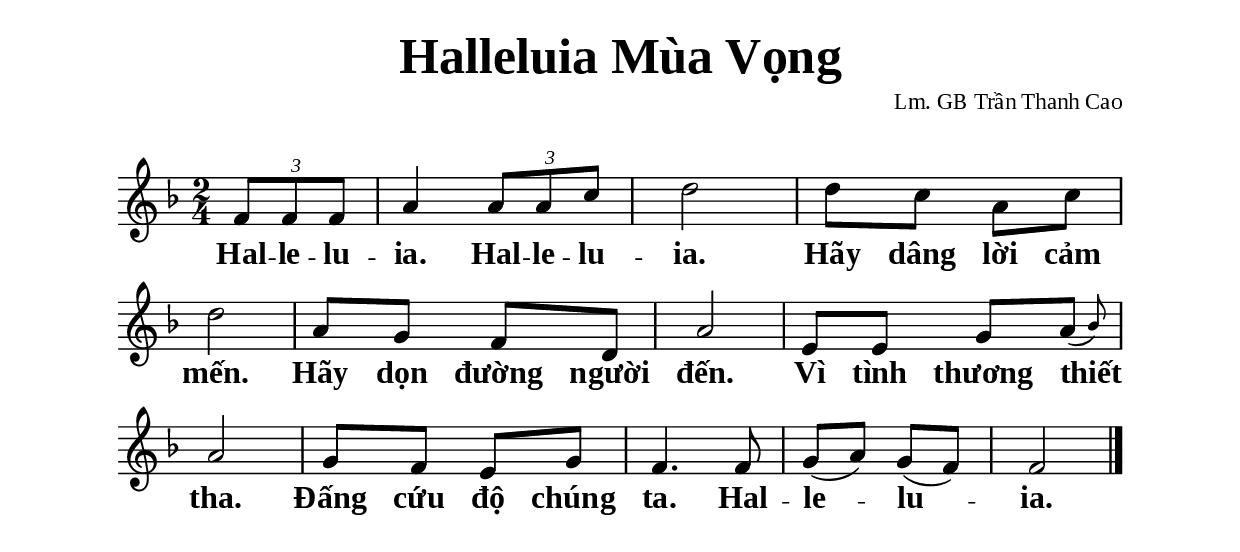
% Cài đặt chung
\version "2.20.0"
\include "english.ly"

\header {
  title = \markup { \fontsize #3 "Halleluia Mùa Vọng" }
  poet = " "
  composer = "Lm. GB Trần Thanh Cao"
  arranger = " "
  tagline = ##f
}

\paper {
  #(set-paper-size "a4")
  top-margin = 10\mm
  bottom-margin = 10\mm
  left-margin = 20\mm
  right-margin = 20\mm
  indent = #0
  #(define fonts
    (make-pango-font-tree
      "Liberation Serif"
      "Liberation Serif"
      "Liberation Serif"
      (/ 20 20)))
  page-count = #1
}

% Nhạc điệp khúc
nhacDiepKhuc = \relative c' {
  \partial 4 \tuplet 3/2 { f8 f f } |
  a4 \tuplet 3/2 { a8 a c } |
  d2 |
  d8 c a c | \break
  d2 |
  a8 g f d |
  a'2 |
  e8 e g \afterGrace a (bf) |
  a2 |
  g8 f e g |
  f4. f8 |
  g8 (a) g (f) |
  f2 \bar "|."
}

% Lời điệp khúc
loiDiepKhuc = \lyricmode {
  Hal -- le -- lu -- ia.
  Hal -- le -- lu -- ia.
  Hãy dâng lời cảm mến.
  Hãy dọn đường người đến.
  Vì tình thương thiết tha.
  Đấng cứu độ chúng ta.
  Hal -- le -- lu -- ia.
}

% Bố trí
\score {
  \new ChoirStaff <<
    \new Staff = diepKhuc \with {
        \consists "Merge_rests_engraver"
        \magnifyStaff #(magstep +1)
      }
      <<
      \new Voice = beSop {
        \key f \major \time 2/4 \stemNeutral \nhacDiepKhuc
      }
    >>
    \new Lyrics \lyricsto beSop \loiDiepKhuc
  >>
  \layout {
    \override Lyrics.LyricText.font-series = #'bold
    \override Lyrics.LyricText.font-size = #+3
    \override Lyrics.LyricSpace.minimum-distance = #2.5
    \override Score.BarNumber.break-visibility = ##(#f #f #f)
    \override Score.SpacingSpanner.uniform-stretching = ##t
  }
}
